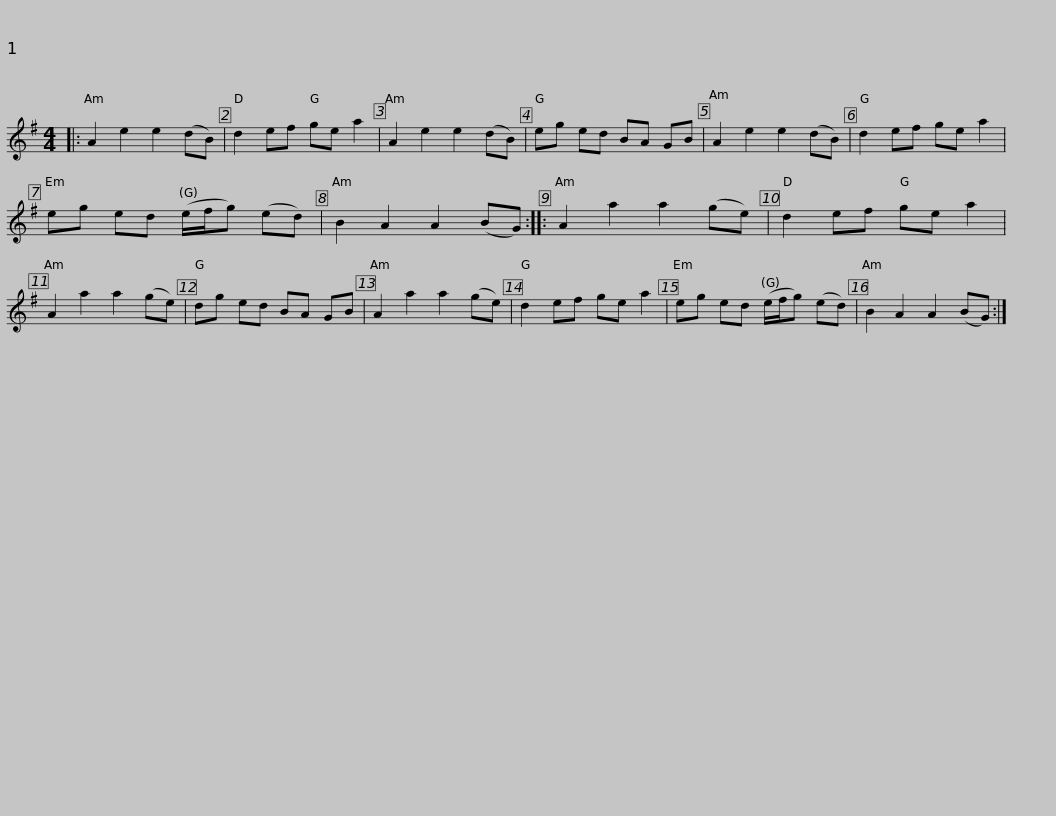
X:1
L:1/8
M:4/4
I:linebreak $
K:G
V:1 treble
V:1
|: A2 e2 e2 (dB) | d2 ef ge a2 | A2 e2 e2 (dB) | eg ed BA GB | A2 e2 e2 (dB) | %5
 d2 ef ge a2 |$ eg ed (e/f/g) (ed) | B2 A2 A2 (BG) :: A2 a2 a2 (ge) | d2 ef ge a2 | %10
 A2 a2 a2 (ge) | dg ed BA GB |$ A2 a2 a2 (ge) | d2 ef ge a2 | eg ed (e/f/g) (ed) | %15
 B2 A2 A2 (BG) :| %16
